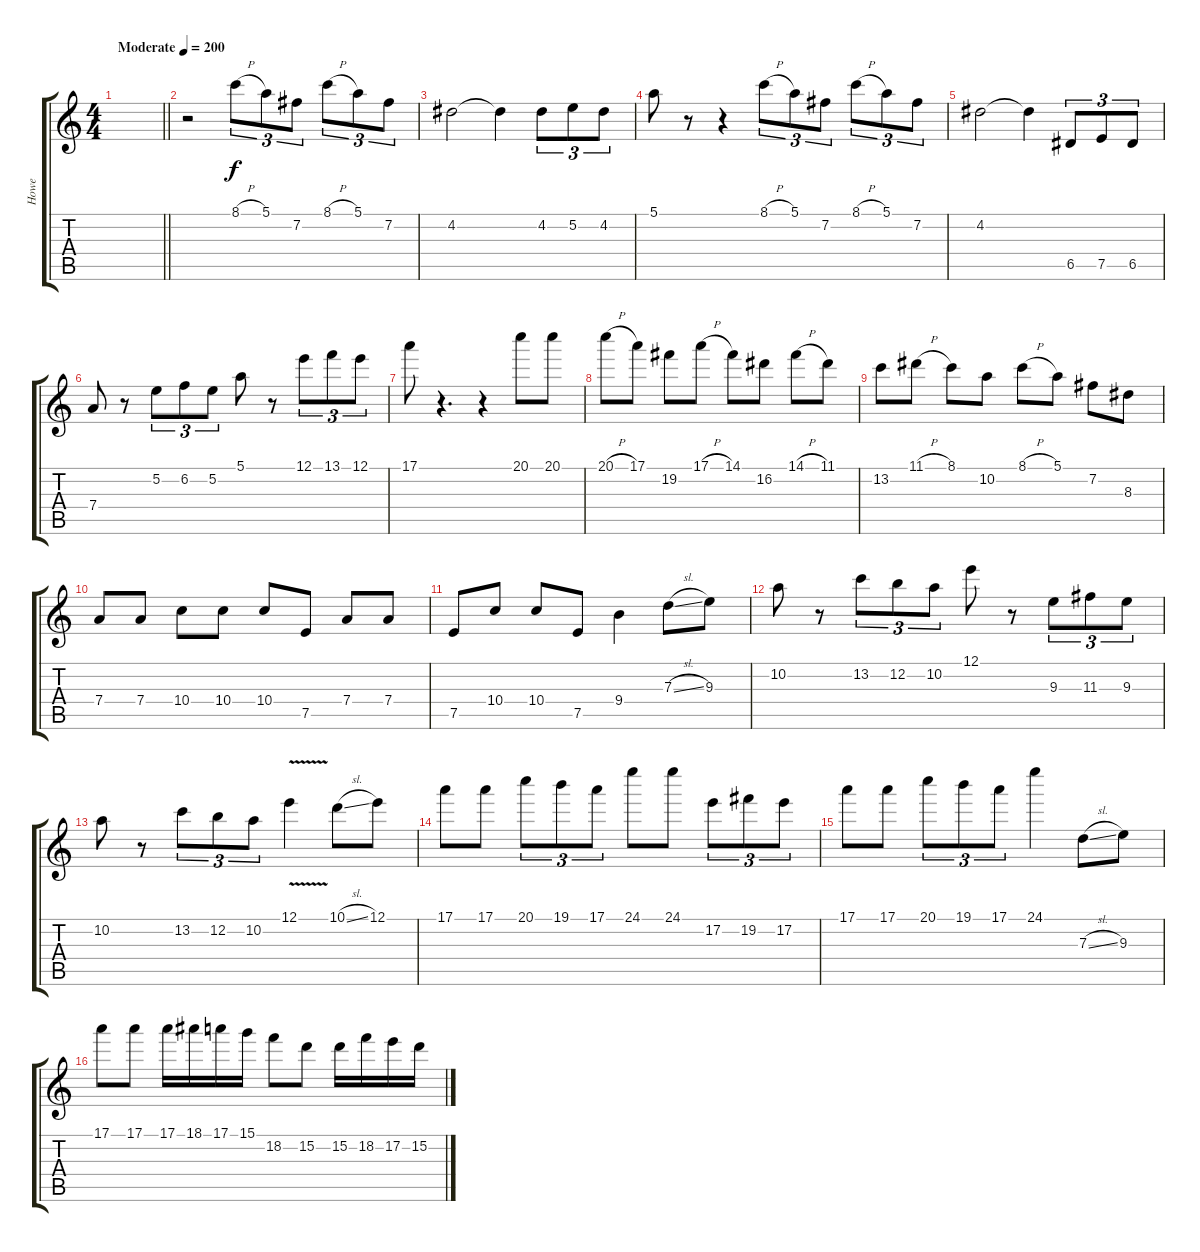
\track ("Howe" "Howe") {instrument distortionguitar}
\staff {score tabs}
\tuning (E4 B3 G3 D3 A2 E2) {hide}
\ts (4 4)
\tempo (200 "Moderate")
\clef g2
\barLineRight lightlight
\ks c
|
\section ("" "")
r.2 8.1{h}.8{tu (3 2)} 5.1.8{tu (3 2)} 7.2.8{tu (3 2)} 8.1{h}.8{tu (3 2)} 5.1.8{tu (3 2)} 7.2.8{tu (3 2)} |
4.2.2 4.2{t}.4 4.2.8{tu (3 2)} 5.2.8{tu (3 2)} 4.2.8{tu (3 2)} |
5.1.8 r.8 r.4 8.1{h}.8{tu (3 2)} 5.1.8{tu (3 2)} 7.2.8{tu (3 2)} 8.1{h}.8{tu (3 2)} 5.1.8{tu (3 2)} 7.2.8{tu (3 2)} |
4.2.2 4.2{t}.4 6.5.8{tu (3 2)} 7.5.8{tu (3 2)} 6.5.8{tu (3 2)} |
7.4.8 r.8 5.2.8{tu (3 2)} 6.2.8{tu (3 2)} 5.2.8{tu (3 2)} 5.1.8 r.8 12.1.8{tu (3 2)} 13.1.8{tu (3 2)} 12.1.8{tu (3 2)} |
17.1.8 r.4{d} r.4 20.1.8 20.1.8 |
20.1{h}.8 17.1.8 19.2.8 17.1{h}.8 14.1.8 16.2.8 14.1{h}.8 11.1.8 |
13.2.8 11.1{h}.8 8.1.8 10.2.8 8.1{h}.8 5.1.8 7.2.8 8.3.8 |
7.4.8 7.4.8 10.4.8 10.4.8 10.4.8 7.5.8 7.4.8 7.4.8 |
7.5.8 10.4.8 10.4.8 7.5.8 9.4.4 7.3{sl}.8 9.3.8 |
10.2.8 r.8 13.2.8{tu (3 2)} 12.2.8{tu (3 2)} 10.2.8{tu (3 2)} 12.1.8 r.8 9.3.8{tu (3 2)} 11.3.8{tu (3 2)} 9.3.8{tu (3 2)} |
10.2.8 r.8 13.2.8{tu (3 2)} 12.2.8{tu (3 2)} 10.2.8{tu (3 2)} 12.1{v}.4 10.1{sl}.8 12.1.8 |
17.1.8 17.1.8 20.1.8{tu (3 2)} 19.1.8{tu (3 2)} 17.1.8{tu (3 2)} 24.1.8 24.1.8 17.2.8{tu (3 2)} 19.2.8{tu (3 2)} 17.2.8{tu (3 2)} |
17.1.8 17.1.8 20.1.8{tu (3 2)} 19.1.8{tu (3 2)} 17.1.8{tu (3 2)} 24.1.4 7.3{sl}.8 9.3.8 |
17.1.8 17.1.8 17.1.16 18.1.16 17.1.16 15.1.16 18.2.8 15.2.8 15.2.16 18.2.16 17.2.16 15.2.16
